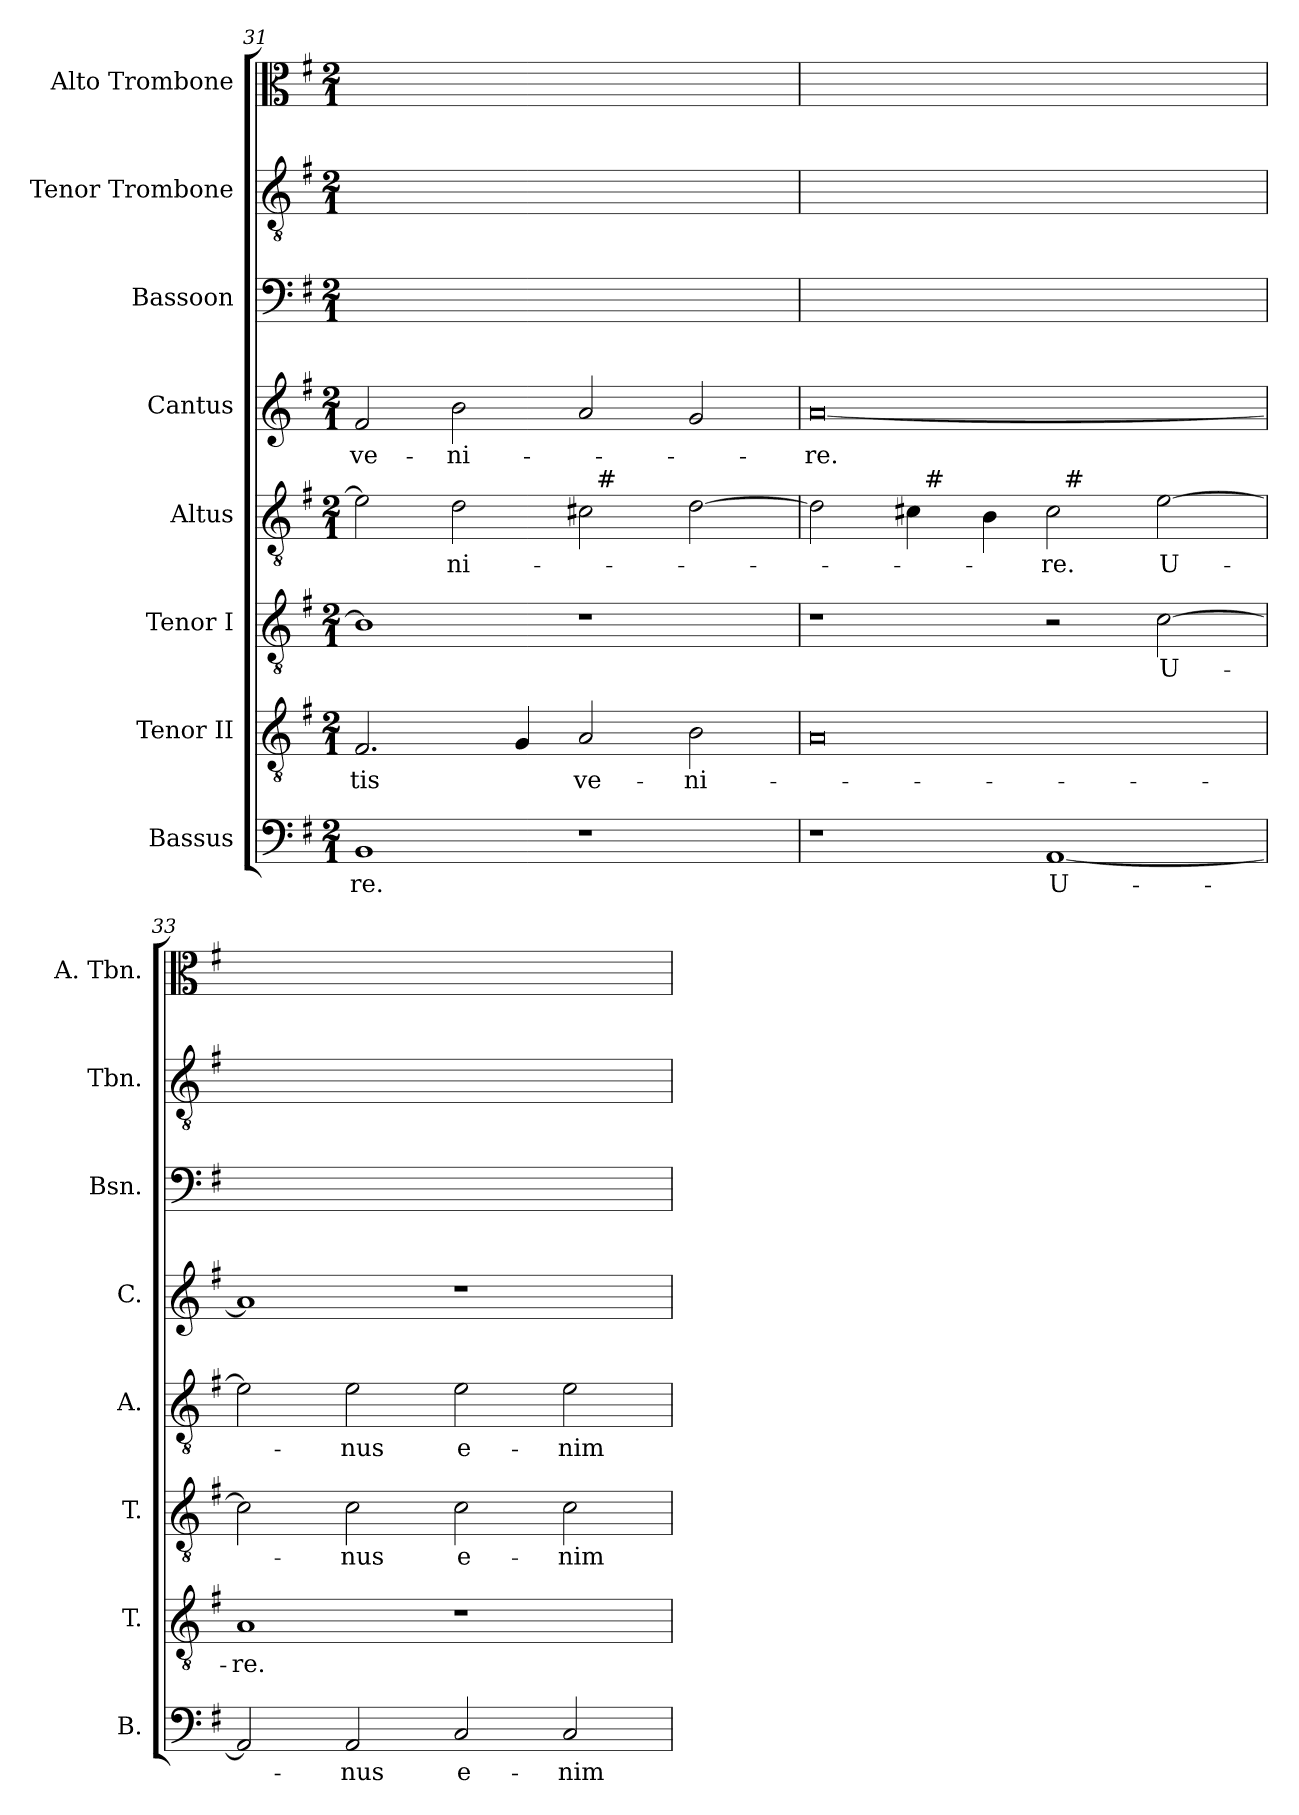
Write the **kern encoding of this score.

**kern	**text	**kern	**text	**kern	**text	**kern	**text	**kern	**text	**kern	**text	**kern	**text	**kern	**text
*part8	*part8	*part7	*part7	*part6	*part6	*part5	*part5	*part4	*part4	*part3	*part3	*part2	*part2	*part1	*part1
*staff8	*staff8	*staff7	*staff7	*staff6	*staff6	*staff5	*staff5	*staff4	*staff4	*staff3	*staff3	*staff2	*staff2	*staff1	*staff1
*I"Bassus	*	*I"Tenor II	*	*I"Tenor I	*	*I"Altus	*	*I"Cantus	*	*I"Bassoon	*	*I"Tenor Trombone	*	*I"Alto Trombone	*
*I'B.	*	*I'T.	*	*I'T.	*	*I'A.	*	*I'C.	*	*I'Bsn.	*	*I'Tbn.	*	*I'A. Tbn.	*
*clefF4	*	*clefGv2	*	*clefGv2	*	*clefGv2	*	*clefG2	*	*clefF4	*	*clefGv2	*	*clefC3	*
*	*	*ITrd7c12	*	*ITrd7c12	*	*ITrd7c12	*	*	*	*	*	*	*	*	*
*k[f#]	*	*k[f#]	*	*k[f#]	*	*k[f#]	*	*k[f#]	*	*k[f#]	*	*k[f#]	*	*k[f#]	*
*G:	*	*G:	*	*G:	*	*G:	*	*G:	*	*G:	*	*G:	*	*G:	*
*M2/1	*	*M2/1	*	*M2/1	*	*M2/1	*	*M2/1	*	*M2/1	*	*M2/1	*	*M2/1	*
=31	=31	=31	=31	=31	=31	=31	=31	=31	=31	=31	=31	=31	=31	=31	=31
!	!LO:LY:b	!	!LO:LY:b	!	!	!	!	!	!LO:LY:b	!	!	!	!	!	!
*	*	*	*	*	*	*^	*	*	*	*	*	*	*	*	*
1BB	-re.	2.FF#/	-tis	1BB]	.	2E\]	1ryy	.	2f#/	ve-	1BByy	-re.	1BByy]	.	2f#\yy	ve-
!	!	!	!	!	!	!	!	!LO:LY:b	!	!LO:LY:b	!	!	!	!	!	!
.	.	.	.	.	.	2D\	.	-ni-	2b\	-ni-	.	.	.	.	2b\yy	-ni-
.	.	4GG/	.	.	.	.	.	.	.	.	.	.	.	.	.	.
!	!	!	!LO:LY:b	!	!	!	!	!	!	!	!	!	!	!	!	!
1r	.	2AA/	ve-	1r	.	2C#\	32ryy	.	2a/	.	1ryy	.	1ryy	.	2a\yy	.
!	!	!	!	!	!	!	!LO:TX:a:t=#	!	!	!	!	!	!	!	!	!
.	.	.	.	.	.	.	2ryy	.	.	.	.	.	.	.	.	.
!	!	!	!LO:LY:b	!	!	!	!	!	!	!	!	!	!	!	!	!
.	.	2BB\	-ni-	.	.	[>2D\	.	.	2g/	.	.	.	.	.	2g\yy	.
.	.	.	.	.	.	.	4...ryy	.	.	.	.	.	.	.	.	.
=32	=32	=32	=32	=32	=32	=32	=32	=32	=32	=32	=32	=32	=32	=32	=32	=32
!	!	!	!	!	!	!	!	!	!	!LO:LY:b	!	!	!	!	!	!
*	*	*	*	*	*	*	*^	*	*	*	*	*	*	*	*	*
1r	.	0AA	.	1r	.	2D\]	2ryy	1ryy	.	[<0a	-re.	1ryy	.	1ryy	.	[>0ayy	-re.
.	.	.	.	.	.	4C#\	32ryy	.	.	.	.	.	.	.	.	.	.
!	!	!	!	!	!	!	!LO:TX:a:t=#	!	!	!	!	!	!	!	!	!	!
.	.	.	.	.	.	.	1ryy	.	.	.	.	.	.	.	.	.	.
.	.	.	.	.	.	4BB\	.	.	.	.	.	.	.	.	.	.	.
!	!LO:LY:b	!	!	!	!	!	!	!	!LO:LY:b	!	!	!	!	!	!	!	!
[<1AA	U-	.	.	2r	.	2C#\	.	32ryy	-re.	.	.	[<1AAyy	U-	2ryy	.	.	.
!	!	!	!	!	!	!	!	!LO:TX:a:t=#	!	!	!	!	!	!	!	!	!
.	.	.	.	.	.	.	.	2ryy	.	.	.	.	.	.	.	.	.
!	!	!	!	!	!LO:LY:b	!	!	!	!LO:LY:b	!	!	!	!	!	!	!	!
.	.	.	.	[>2C\	U-	[>2E\	.	.	U-	.	.	.	.	[<2C/yy	U-	.	.
.	.	.	.	.	.	.	4...ryy	4...ryy	.	.	.	.	.	.	.	.	.
=33	=33	=33	=33	=33	=33	=33	=33	=33	=33	=33	=33	=33	=33	=33	=33	=33	=33
!	!	!	!LO:LY:b	!	!	!	!	!	!	!	!	!	!	!	!	!	!
*	*	*	*	*	*	*v	*v	*v	*	*	*	*	*	*	*	*	*
2AA/]	.	1AA	-re.	2C\]	.	2E\]	.	1a]	.	2AA/yy]	.	2C/yy]	.	1ayy]	.
!	!LO:LY:b	!	!	!	!LO:LY:b	!	!LO:LY:b	!	!	!	!	!	!	!	!
2AA/	-nus	.	.	2C\	-nus	2E\	-nus	.	.	2AA/yy	-nus	2C/yy	-nus	.	.
!	!LO:LY:b	!	!	!	!LO:LY:b	!	!LO:LY:b	!	!	!	!	!	!	!	!
2C/	e-	1r	.	2C\	e-	2E\	e-	1r	.	2C/yy	e-	2C/yy	e-	1ryy	.
!	!LO:LY:b	!	!	!	!LO:LY:b	!	!LO:LY:b	!	!	!	!	!	!	!	!
2C/	-nim	.	.	2C\	-nim	2E\	-nim	.	.	2C/yy	-nim	2C/yy	-nim	.	.
=	=	=	=	=	=	=	=	=	=	=	=	=	=	=	=
*-	*-	*-	*-	*-	*-	*-	*-	*-	*-	*-	*-	*-	*-	*-	*-
